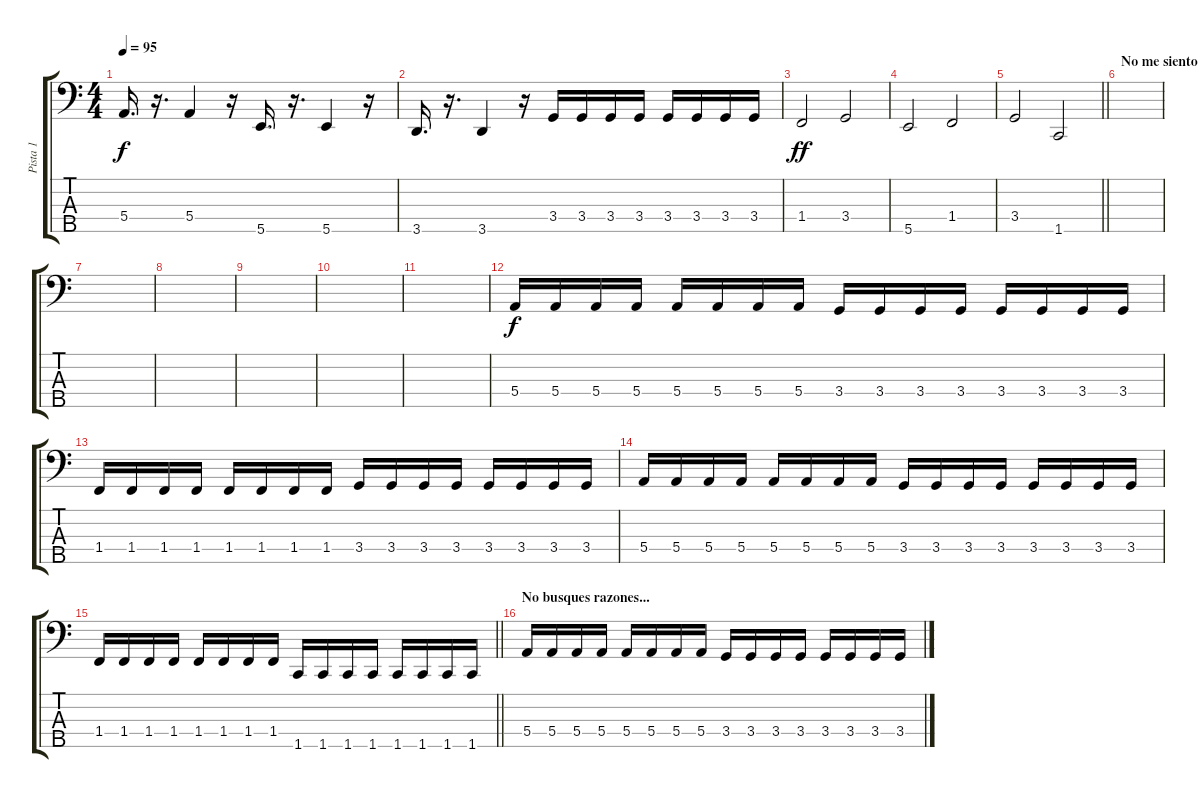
\track ("Pista 1" "Pista 1") {instrument electricbassfinger}
\staff {score tabs}
\tuning (G2 D2 A1 E1 B0) {hide}
\ts (4 4)
\tempo 95
\clef f4
\ks c
5.4.16{d dy f} r.16{d} 5.4.4 r.16 5.5.16{d} r.16{d} 5.5.4 r.16 |
3.5.16{d} r.16{d} 3.5.4 r.16 3.4.16 3.4.16 3.4.16 3.4.16 3.4.16 3.4.16 3.4.16 3.4.16 |
1.4.2{dy ff} 3.4.2 |
5.5.2 1.4.2 |
\barLineRight lightlight
3.4.2 1.5.2 |
\section ("" "No me siento motivado")
|
|
|
|
|
|
5.4.16{dy f} 5.4.16 5.4.16 5.4.16 5.4.16 5.4.16 5.4.16 5.4.16 3.4.16 3.4.16 3.4.16 3.4.16 3.4.16 3.4.16 3.4.16 3.4.16 |
1.4.16 1.4.16 1.4.16 1.4.16 1.4.16 1.4.16 1.4.16 1.4.16 3.4.16 3.4.16 3.4.16 3.4.16 3.4.16 3.4.16 3.4.16 3.4.16 |
5.4.16 5.4.16 5.4.16 5.4.16 5.4.16 5.4.16 5.4.16 5.4.16 3.4.16 3.4.16 3.4.16 3.4.16 3.4.16 3.4.16 3.4.16 3.4.16 |
\barLineRight lightlight
1.4.16 1.4.16 1.4.16 1.4.16 1.4.16 1.4.16 1.4.16 1.4.16 1.5.16 1.5.16 1.5.16 1.5.16 1.5.16 1.5.16 1.5.16 1.5.16 |
\section ("" "No busques razones...")
5.4.16 5.4.16 5.4.16 5.4.16 5.4.16 5.4.16 5.4.16 5.4.16 3.4.16 3.4.16 3.4.16 3.4.16 3.4.16 3.4.16 3.4.16 3.4.16
